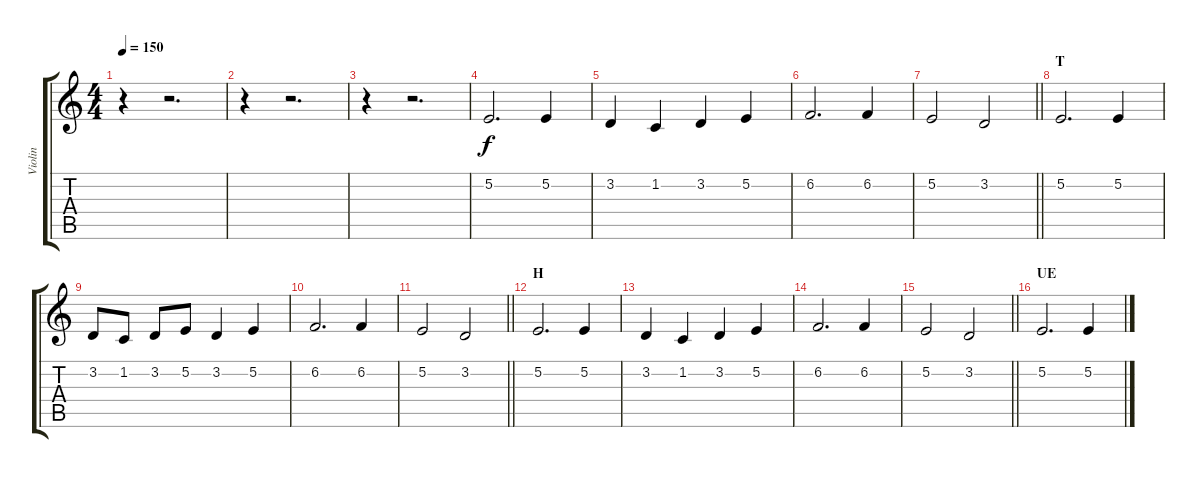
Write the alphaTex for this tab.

\track ("Violin" "Violin") {instrument viola}
\staff {score tabs}
\tuning (E4 B3 G3 D3 A2 E2) {hide}
\ts (4 4)
\tempo 150
\clef g2
\ks c
r.4{dy f} r.2{d} |
r.4 r.2{d} |
r.4 r.2{d} |
5.2.2{d} 5.2.4 |
3.2.4 1.2.4 3.2.4 5.2.4 |
6.2.2{d} 6.2.4 |
\barLineRight lightlight
5.2.2 3.2.2 |
\section ("" "T")
5.2.2{d} 5.2.4 |
3.2.8 1.2.8 3.2.8 5.2.8 3.2.4 5.2.4 |
6.2.2{d} 6.2.4 |
\barLineRight lightlight
5.2.2 3.2.2 |
\section ("" "H")
5.2.2{d} 5.2.4 |
3.2.4 1.2.4 3.2.4 5.2.4 |
6.2.2{d} 6.2.4 |
\barLineRight lightlight
5.2.2 3.2.2 |
\section ("" "UE")
5.2.2{d} 5.2.4
